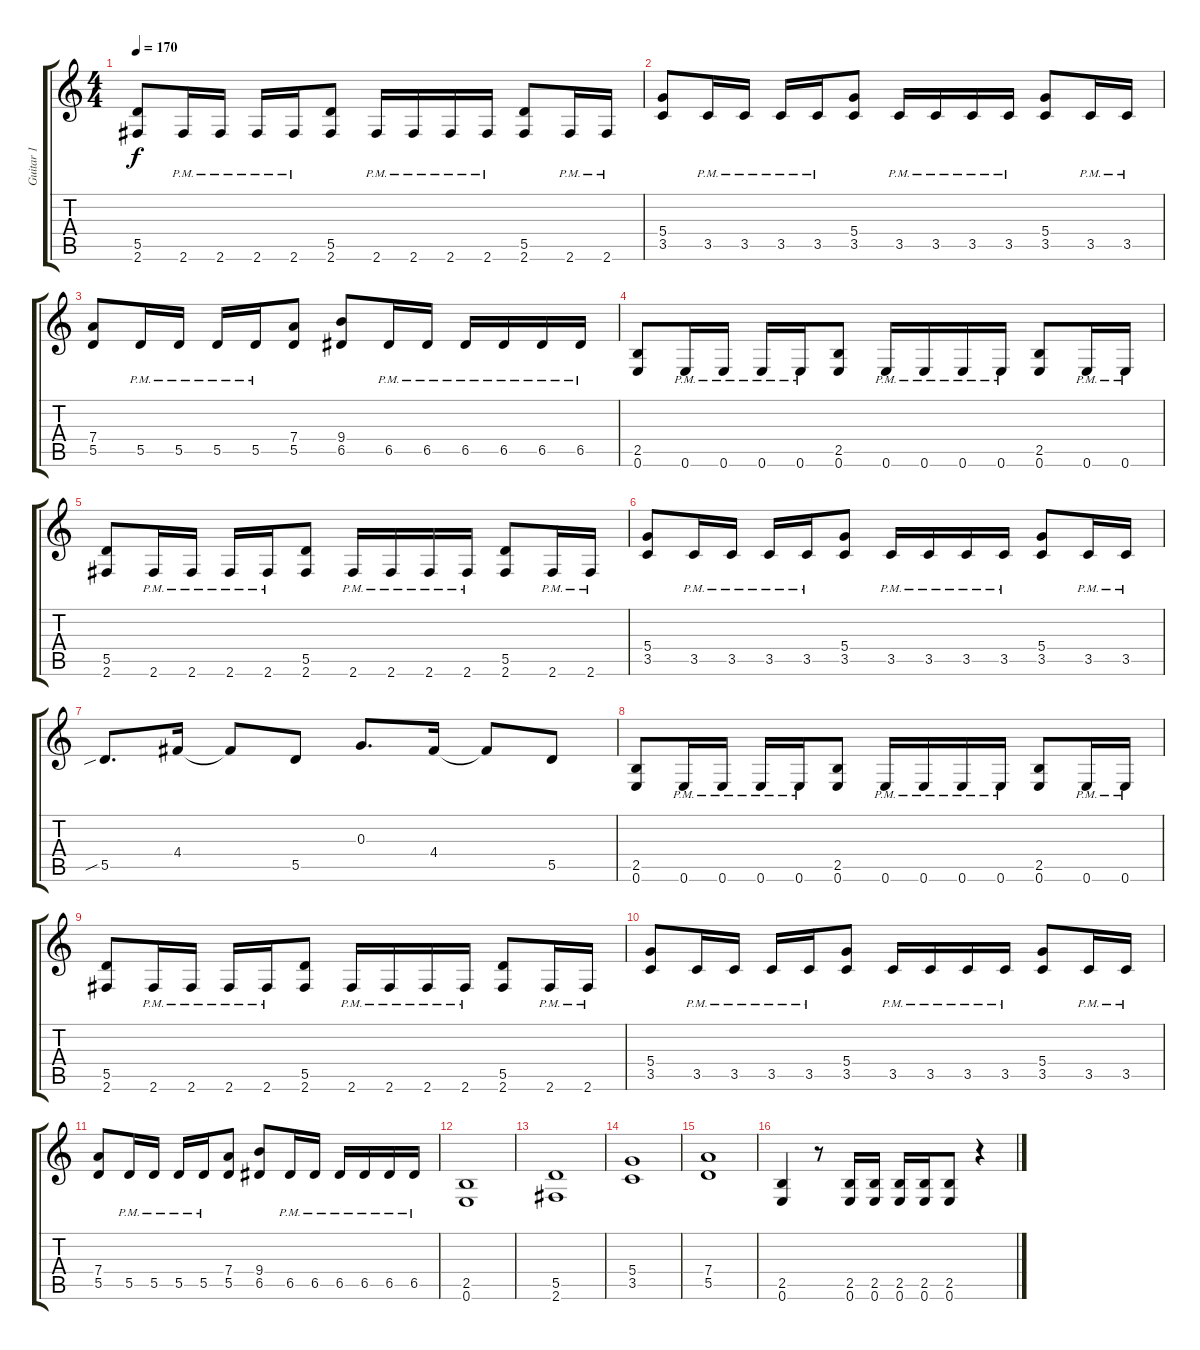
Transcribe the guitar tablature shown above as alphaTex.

\track ("Guitar 1" "Guitar 1") {instrument distortionguitar}
\staff {score tabs}
\tuning (E4 B3 G3 D3 A2 E2) {hide}
\ts (4 4)
\tempo 170
\clef g2
\ks c
(5.5 2.6).8{dy f} 2.6{pm}.16 2.6{pm}.16 2.6{pm}.16 2.6{pm}.16 (5.5 2.6).8 2.6{pm}.16 2.6{pm}.16 2.6{pm}.16 2.6{pm}.16 (5.5 2.6).8 2.6{pm}.16 2.6{pm}.16 |
(5.4 3.5).8 3.5{pm}.16 3.5{pm}.16 3.5{pm}.16 3.5{pm}.16 (5.4 3.5).8 3.5{pm}.16 3.5{pm}.16 3.5{pm}.16 3.5{pm}.16 (5.4 3.5).8 3.5{pm}.16 3.5{pm}.16 |
(7.4 5.5).8 5.5{pm}.16 5.5{pm}.16 5.5{pm}.16 5.5{pm}.16 (7.4 5.5).8 (9.4 6.5).8 6.5{pm}.16 6.5{pm}.16 6.5{pm}.16 6.5{pm}.16 6.5{pm}.16 6.5{pm}.16 |
(2.5 0.6).8 0.6{pm}.16 0.6{pm}.16 0.6{pm}.16 0.6{pm}.16 (2.5 0.6).8 0.6{pm}.16 0.6{pm}.16 0.6{pm}.16 0.6{pm}.16 (2.5 0.6).8 0.6{pm}.16 0.6{pm}.16 |
(5.5 2.6).8 2.6{pm}.16 2.6{pm}.16 2.6{pm}.16 2.6{pm}.16 (5.5 2.6).8 2.6{pm}.16 2.6{pm}.16 2.6{pm}.16 2.6{pm}.16 (5.5 2.6).8 2.6{pm}.16 2.6{pm}.16 |
(5.4 3.5).8 3.5{pm}.16 3.5{pm}.16 3.5{pm}.16 3.5{pm}.16 (5.4 3.5).8 3.5{pm}.16 3.5{pm}.16 3.5{pm}.16 3.5{pm}.16 (5.4 3.5).8 3.5{pm}.16 3.5{pm}.16 |
5.5{sib}.8{d} 4.4.16 4.4{t}.8 5.5.8 0.3.8{d} 4.4.16 4.4{t}.8 5.5.8 |
(2.5 0.6).8 0.6{pm}.16 0.6{pm}.16 0.6{pm}.16 0.6{pm}.16 (2.5 0.6).8 0.6{pm}.16 0.6{pm}.16 0.6{pm}.16 0.6{pm}.16 (2.5 0.6).8 0.6{pm}.16 0.6{pm}.16 |
(5.5 2.6).8 2.6{pm}.16 2.6{pm}.16 2.6{pm}.16 2.6{pm}.16 (5.5 2.6).8 2.6{pm}.16 2.6{pm}.16 2.6{pm}.16 2.6{pm}.16 (5.5 2.6).8 2.6{pm}.16 2.6{pm}.16 |
(5.4 3.5).8 3.5{pm}.16 3.5{pm}.16 3.5{pm}.16 3.5{pm}.16 (5.4 3.5).8 3.5{pm}.16 3.5{pm}.16 3.5{pm}.16 3.5{pm}.16 (5.4 3.5).8 3.5{pm}.16 3.5{pm}.16 |
(7.4 5.5).8 5.5{pm}.16 5.5{pm}.16 5.5{pm}.16 5.5{pm}.16 (7.4 5.5).8 (9.4 6.5).8 6.5{pm}.16 6.5{pm}.16 6.5{pm}.16 6.5{pm}.16 6.5{pm}.16 6.5{pm}.16 |
(2.5 0.6).1 |
(5.5 2.6).1 |
(5.4 3.5).1 |
(7.4 5.5).1 |
(2.5 0.6).4 r.8 (2.5 0.6).16 (2.5 0.6).16 (2.5 0.6).16 (2.5 0.6).16 (2.5 0.6).8 r.4
